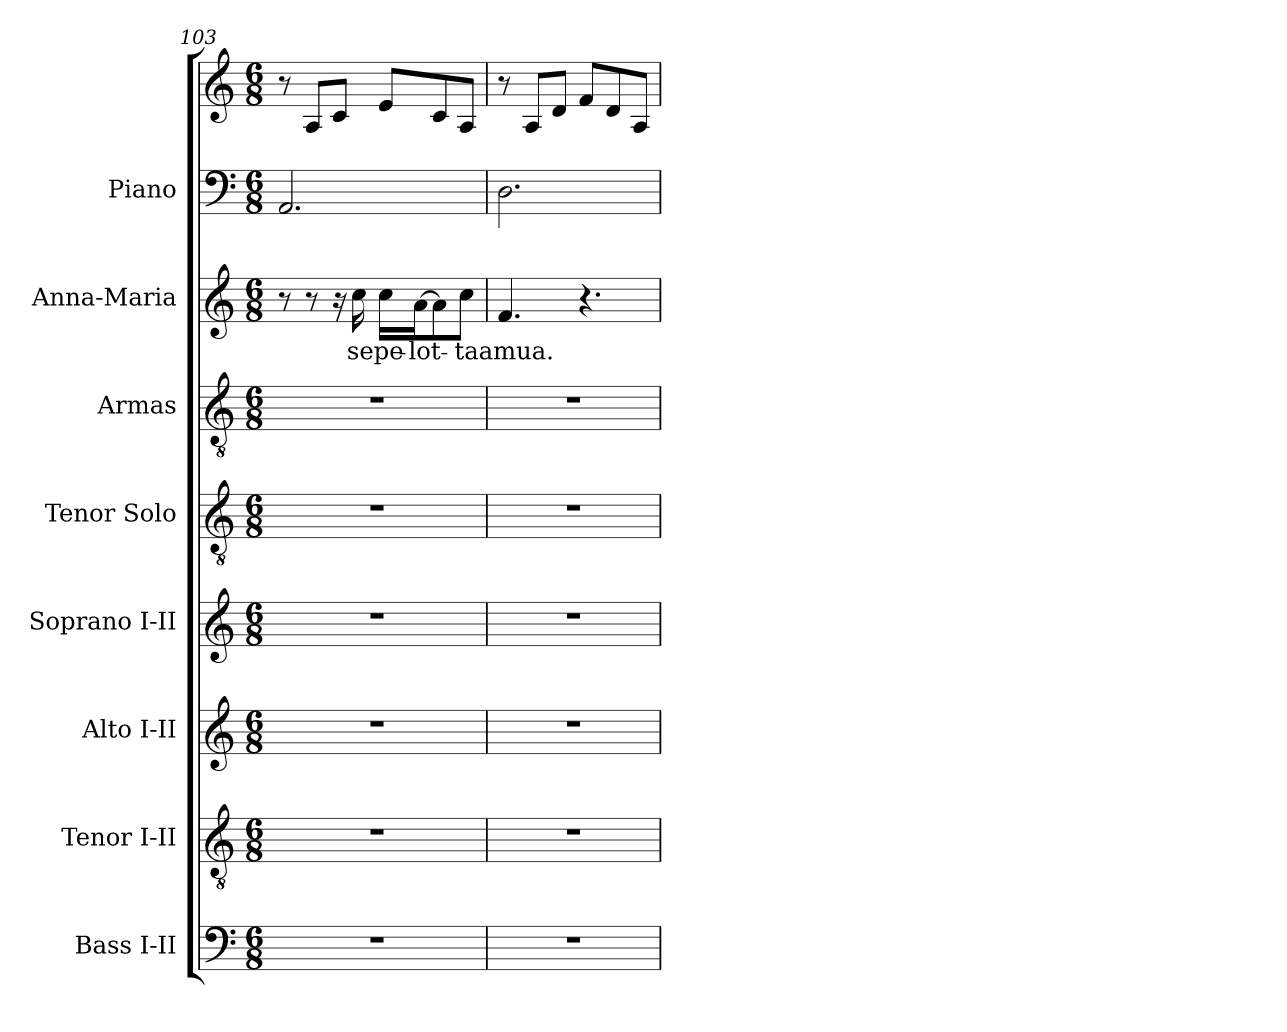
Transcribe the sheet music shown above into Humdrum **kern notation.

**kern	**kern	**kern	**kern	**kern	**kern	**kern	**text	**kern	**kern
*part8	*part7	*part6	*part5	*part4	*part3	*part2	*part2	*part1	*part1
*staff9	*staff8	*staff7	*staff6	*staff5	*staff4	*staff3	*staff3	*staff2	*staff1
*I"Bass I-II	*I"Tenor I-II	*I"Alto I-II	*I"Soprano I-II	*I"Tenor Solo	*I"Armas	*I"Anna-Maria	*	*I"Piano	*
*I'B.	*I'T.	*I'A.	*I'S.	*I'T. Solo	*I'Armas	*I'A-M	*	*I'Pno.	*
*clefF4	*clefGv2	*clefG2	*clefG2	*clefGv2	*clefGv2	*clefG2	*	*clefF4	*clefG2
*	*ITrd7c12	*	*	*ITrd7c12	*ITrd7c12	*	*	*	*
*k[]	*k[]	*k[]	*k[]	*k[]	*k[]	*k[]	*	*k[]	*k[]
*C:	*C:	*C:	*C:	*C:	*C:	*C:	*	*C:	*C:
*M6/8	*M6/8	*M6/8	*M6/8	*M6/8	*M6/8	*M6/8	*	*M6/8	*M6/8
=103	=103	=103	=103	=103	=103	=103	=103	=103	=103
!LO:N:vis=1	!LO:N:vis=1	!LO:N:vis=1	!LO:N:vis=1	!LO:N:vis=1	!LO:N:vis=1	!	!	!	!
2.r	2.r	2.r	2.r	2.r	2.r	8r	.	2.AAi/	8r
.	.	.	.	.	.	8r	.	.	8Ai/L
.	.	.	.	.	.	16r	.	.	8ci/J
!	!	!	!	!	!	!	!LO:LY:b:color=#000000	!	!
.	.	.	.	.	.	16cci\	se	.	.
!	!	!	!	!	!	!	!LO:LY:b:color=#000000	!	!
.	.	.	.	.	.	16cci\LL	pe-	.	8ei/L
!	!	!	!	!	!	!	!LO:LY:b:color=#000000	!	!
.	.	.	.	.	.	[>16ai\J	-lot-	.	.
.	.	.	.	.	.	8ai\]	.	.	8ci/
!	!	!	!	!	!	!	!LO:LY:b:color=#000000	!	!
.	.	.	.	.	.	8cci\J	-taa	.	8Ai/J
!!LO:LB:g=z
=104	=104	=104	=104	=104	=104	=104	=104	=104	=104
!LO:N:vis=1	!LO:N:vis=1	!LO:N:vis=1	!LO:N:vis=1	!LO:N:vis=1	!LO:N:vis=1	!	!	!	!
!	!	!	!	!	!	!	!LO:LY:b:color=#000000	!	!
2.r	2.r	2.r	2.r	2.r	2.r	4.fi/	mua.	2.Di\	8r
.	.	.	.	.	.	.	.	.	8Ai/L
.	.	.	.	.	.	.	.	.	8di/J
.	.	.	.	.	.	4.r	.	.	8fi/L
.	.	.	.	.	.	.	.	.	8di/
.	.	.	.	.	.	.	.	.	8Ai/J
=	=	=	=	=	=	=	=	=	=
*-	*-	*-	*-	*-	*-	*-	*-	*-	*-
